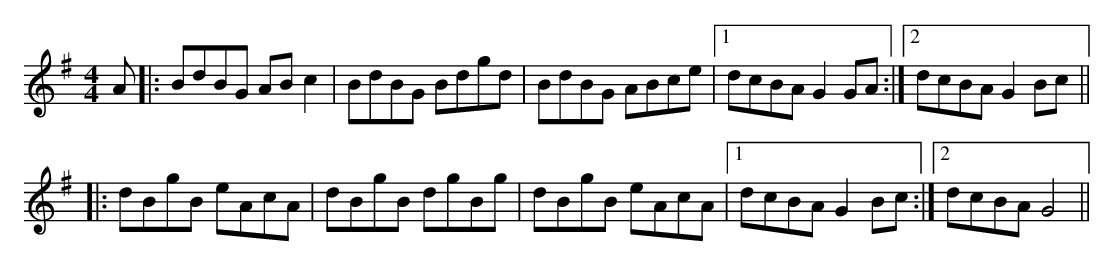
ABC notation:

X:1
M:4/4
K:G
A|:BdBG AB c2|BdBG Bdgd|BdBG ABce|1 dcBA G2 GA:|2 dcBA G2 Bc||
|:dBgB eAcA|dBgB dgBg|dBgB eAcA|1 dcBA G2 Bc:|2 dcBA G4||
